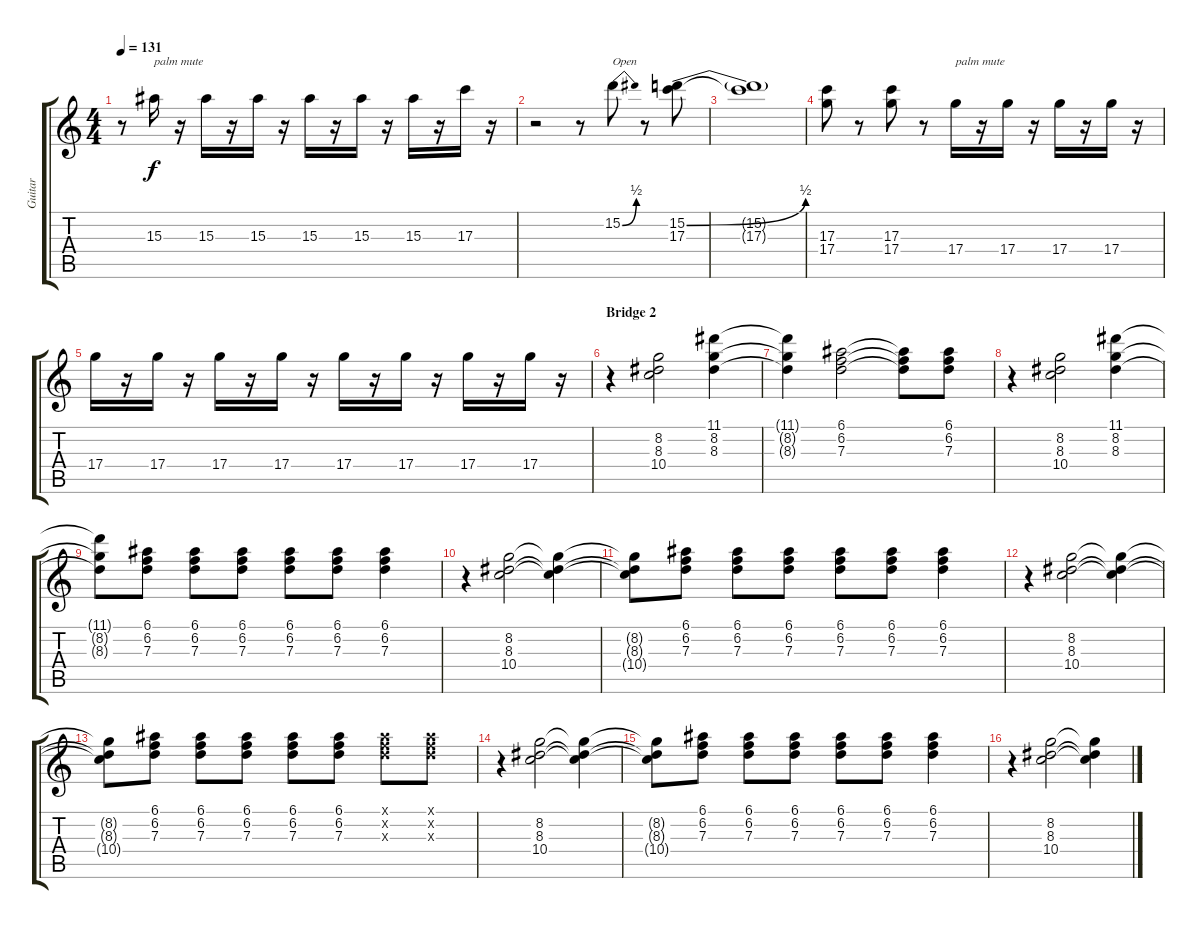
\track ("Guitar" "Guitar") {instrument electricguitarclean}
\staff {score tabs}
\tuning (E4 B3 G3 D3 A2 E2) {hide}
\ts (4 4)
\tempo 131
\clef g2
\ks c
r.8{dy f} 15.3.16{txt "palm mute" volume 8} r.16 15.3.16 r.16 15.3.16 r.16 15.3.16 r.16 15.3.16 r.16 15.3.16 r.16 17.3.16 r.16 |
r.2 r.8 15.2{be (bend 0 0 60 2)}.8{txt "Open" volume 10} r.8 (15.2{be (bend 0 0 60 2)} 17.3).8 |
(15.2{t} 17.3{t}).1 |
(17.3 17.4).8{volume 13} r.8 (17.3 17.4).8 r.8 17.4.16{txt "palm mute" volume 8} r.16 17.4.16{volume 13} r.16 17.4.16 r.16 17.4.16 r.16 |
17.4.16 r.16 17.4.16 r.16 17.4.16 r.16 17.4.16 r.16 17.4.16 r.16 17.4.16 r.16 17.4.16 r.16 17.4.16 r.16 |
\section ("" "Bridge 2")
r.4{volume 13} (8.2 8.3 10.4).2 (11.1 8.2 8.3).4 |
(11.1{t} 8.2{t} 8.3{t}).4 (6.1 6.2 7.3).2 (6.1{t} 6.2{t} 7.3{t}).8 (6.1 6.2 7.3).8 |
r.4 (8.2 8.3 10.4).2 (11.1 8.2 8.3).4 |
(11.1{t} 8.2{t} 8.3{t}).8 (6.1 6.2 7.3).8 (6.1 6.2 7.3).8 (6.1 6.2 7.3).8 (6.1 6.2 7.3).8 (6.1 6.2 7.3).8 (6.1 6.2 7.3).4 |
r.4 (8.2 8.3 10.4).2 (8.2{t} 8.3{t} 10.4{t}).4 |
(8.2{t} 8.3{t} 10.4{t}).8 (6.1 6.2 7.3).8 (6.1 6.2 7.3).8 (6.1 6.2 7.3).8 (6.1 6.2 7.3).8 (6.1 6.2 7.3).8 (6.1 6.2 7.3).4 |
r.4 (8.2 8.3 10.4).2 (8.2{t} 8.3{t} 10.4{t}).4 |
(8.2{t} 8.3{t} 10.4{t}).8 (6.1 6.2 7.3).8 (6.1 6.2 7.3).8 (6.1 6.2 7.3).8 (6.1 6.2 7.3).8 (6.1 6.2 7.3).8 (6.1{x} 6.2{x} 7.3{x}).8 (6.1{x} 6.2{x} 7.3{x}).8 |
r.4 (8.2 8.3 10.4).2 (8.2{t} 8.3{t} 10.4{t}).4 |
(8.2{t} 8.3{t} 10.4{t}).8 (6.1 6.2 7.3).8 (6.1 6.2 7.3).8 (6.1 6.2 7.3).8 (6.1 6.2 7.3).8 (6.1 6.2 7.3).8 (6.1 6.2 7.3).4 |
r.4 (8.2 8.3 10.4).2 (8.2{t} 8.3{t} 10.4{t}).4
